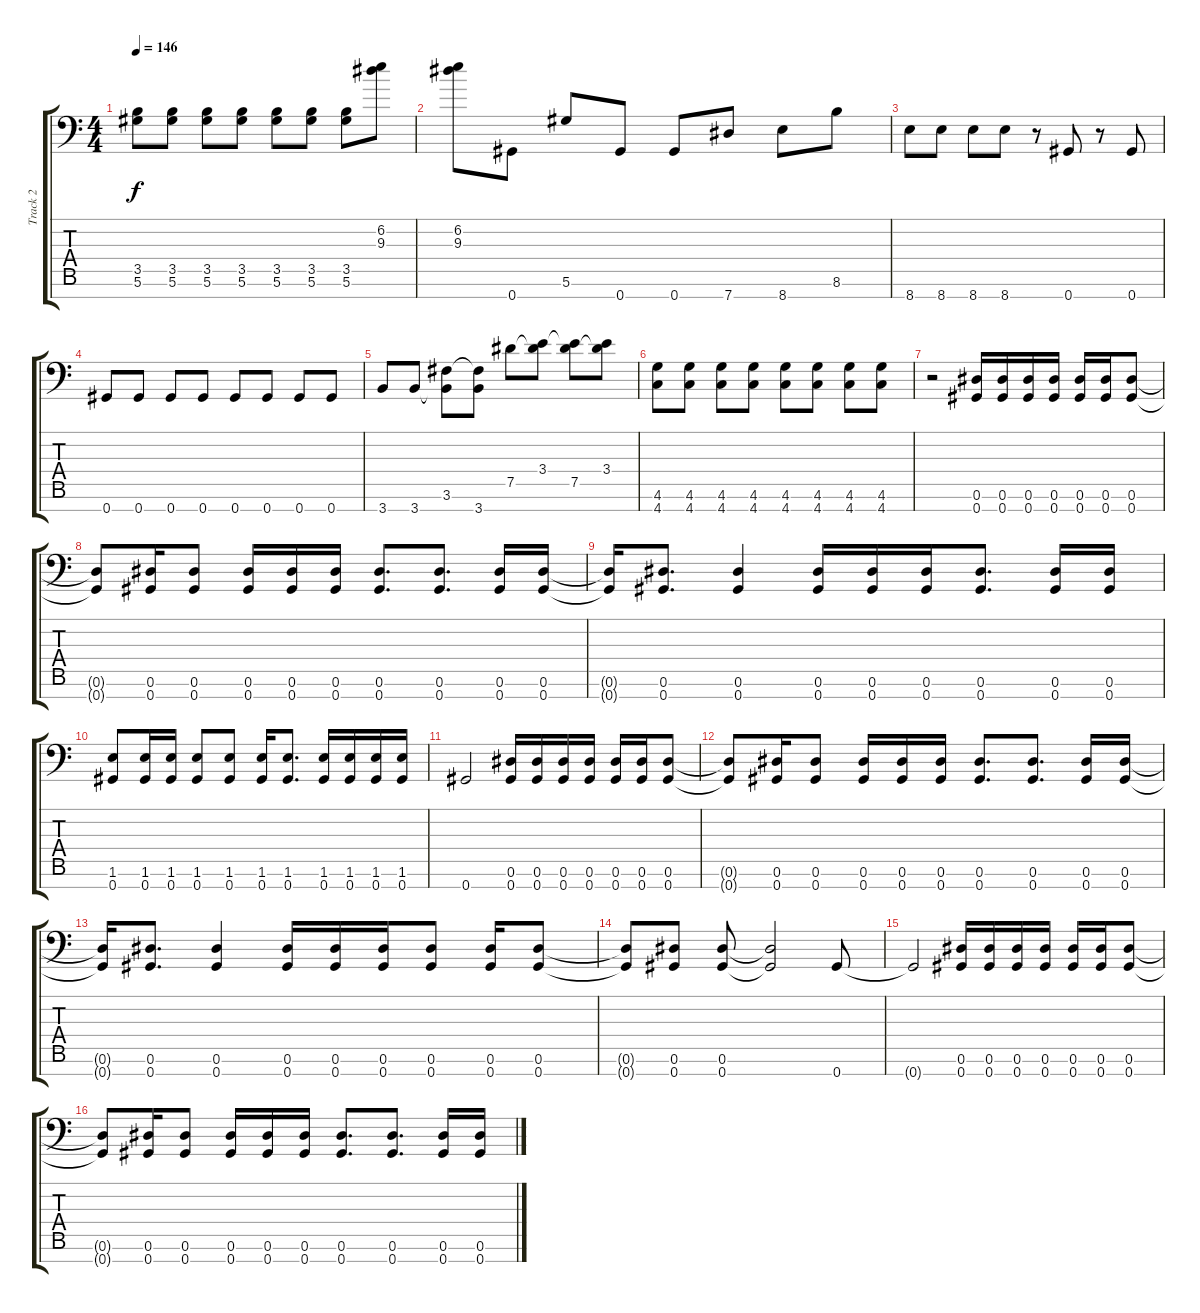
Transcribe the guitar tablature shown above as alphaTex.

\track ("Track 2" "Track 2") {instrument distortionguitar}
\staff {score tabs}
\tuning (Eb4 Bb3 Gb3 Db3 Ab2 Eb2 Ab1) {hide}
\ts (4 4)
\tempo 146
\clef f4
\ks c
(3.5 5.6).8{dy f} (3.5 5.6).8 (3.5 5.6).8 (3.5 5.6).8 (3.5 5.6).8 (3.5 5.6).8 (3.5 5.6).8 (6.2 9.3).8 |
(6.2 9.3).8 0.7.8 5.6.8 0.7.8 0.7.8 7.7.8 8.7.8 8.6.8 |
8.7.8 8.7.8 8.7.8 8.7.8 r.8 0.7.8 r.8 0.7.8 |
0.7.8 0.7.8 0.7.8 0.7.8 0.7.8 0.7.8 0.7.8 0.7.8 |
3.7.8 3.7.8 (3.6 3.7{t}).8 (3.6{t} 3.7).8 7.5.8 (3.4 7.5{t}).8 (3.4{t} 7.5).8 (3.4 7.5{t}).8 |
(4.6 4.7).8 (4.6 4.7).8 (4.6 4.7).8 (4.6 4.7).8 (4.6 4.7).8 (4.6 4.7).8 (4.6 4.7).8 (4.6 4.7).8 |
r.2 (0.6 0.7).16 (0.6 0.7).16 (0.6 0.7).16 (0.6 0.7).16 (0.6 0.7).16 (0.6 0.7).16 (0.6 0.7).8 |
(0.6{t} 0.7{t}).8 (0.6 0.7).16 (0.6 0.7).8 (0.6 0.7).16 (0.6 0.7).16 (0.6 0.7).16 (0.6 0.7).8{d} (0.6 0.7).8{d} (0.6 0.7).16 (0.6 0.7).16 |
(0.6{t} 0.7{t}).16 (0.6 0.7).8{d} (0.6 0.7).4 (0.6 0.7).16 (0.6 0.7).16 (0.6 0.7).16 (0.6 0.7).8{d} (0.6 0.7).16 (0.6 0.7).16 |
(1.6 0.7).8 (1.6 0.7).16 (1.6 0.7).16 (1.6 0.7).8 (1.6 0.7).8 (1.6 0.7).16 (1.6 0.7).8{d} (1.6 0.7).16 (1.6 0.7).16 (1.6 0.7).16 (1.6 0.7).16 |
0.7.2 (0.6 0.7).16 (0.6 0.7).16 (0.6 0.7).16 (0.6 0.7).16 (0.6 0.7).16 (0.6 0.7).16 (0.6 0.7).8 |
(0.6{t} 0.7{t}).8 (0.6 0.7).16 (0.6 0.7).8 (0.6 0.7).16 (0.6 0.7).16 (0.6 0.7).16 (0.6 0.7).8{d} (0.6 0.7).8{d} (0.6 0.7).16 (0.6 0.7).16 |
(0.6{t} 0.7{t}).16 (0.6 0.7).8{d} (0.6 0.7).4 (0.6 0.7).16 (0.6 0.7).16 (0.6 0.7).16 (0.6 0.7).8 (0.6 0.7).16 (0.6 0.7).8 |
(0.6{t} 0.7{t}).8 (0.6 0.7).8 (0.6 0.7).8 (0.6{t} 0.7{t}).2 0.7.8 |
0.7{t}.2 (0.6 0.7).16 (0.6 0.7).16 (0.6 0.7).16 (0.6 0.7).16 (0.6 0.7).16 (0.6 0.7).16 (0.6 0.7).8 |
(0.6{t} 0.7{t}).8 (0.6 0.7).16 (0.6 0.7).8 (0.6 0.7).16 (0.6 0.7).16 (0.6 0.7).16 (0.6 0.7).8{d} (0.6 0.7).8{d} (0.6 0.7).16 (0.6 0.7).16
